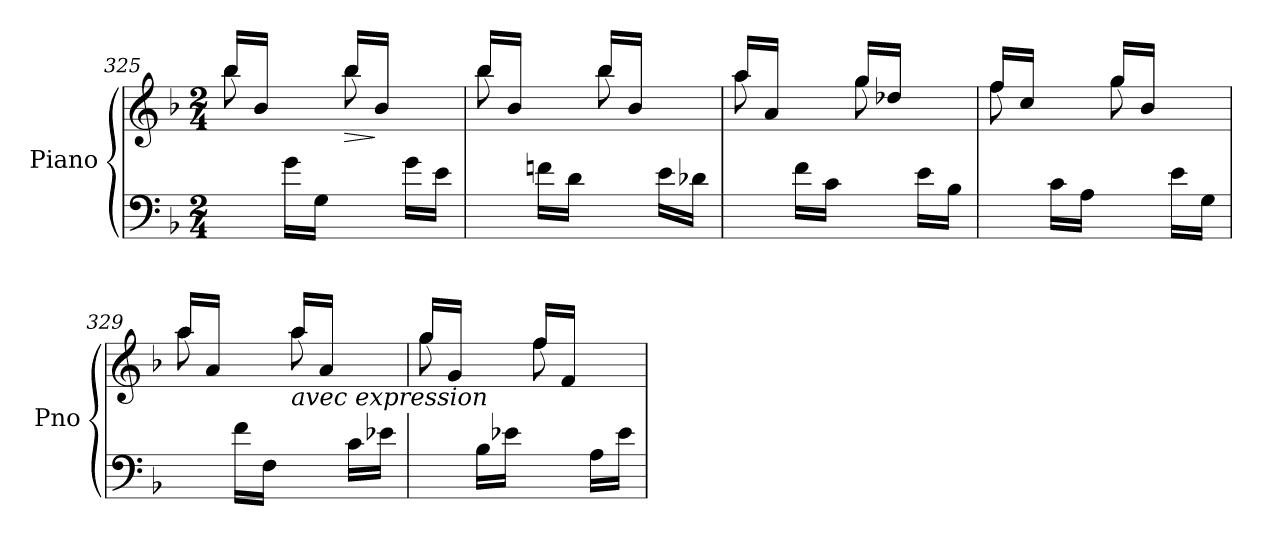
**kern	**kern	**dynam
*part1	*part1	*part1
*staff2	*staff1	*staff1/2
*I"Piano	*	*
*I'Pno	*	*
*clefF4	*clefG2	*
*k[b-]	*k[b-]	*
*M2/4	*M2/4	*
=325	=325	=325
*	*^	*
8ryy	16bb-/LL	8bb-\	.
.	16b-/JJ	.	.
16g\LL	8ryy	8ryy	.
16G\JJ	.	.	.
!	!	!	!LO:HP:b
8ryy	16bb-/LL	8bb-\	>
.	16b-/JJ	.	]
16g\LL	8ryy	8ryy	.
16e\JJ	.	.	.
=326	=326	=326	=326
8ryy	16bb-/LL	8bb-\	.
.	16b-/JJ	.	.
16fn\LL	8ryy	8ryy	.
16d\JJ	.	.	.
8ryy	16bb-/LL	8bb-\	.
.	16b-/JJ	.	.
16e\LL	8ryy	8ryy	.
16d-X\JJ	.	.	.
=327	=327	=327	=327
8ryy	16aa/LL	8aa\	.
.	16a/JJ	.	.
16f\LL	8ryy	8ryy	.
16c\JJ	.	.	.
8ryy	16gg/LL	8gg\	.
.	16dd-X/JJ	.	.
16e\LL	8ryy	8ryy	.
16B-\JJ	.	.	.
=328	=328	=328	=328
8ryy	16ff/LL	8ff\	.
.	16cc/JJ	.	.
16c\LL	8ryy	8ryy	.
16A\JJ	.	.	.
8ryy	16gg/LL	8gg\	.
.	16b-/JJ	.	.
16e\LL	8ryy	8ryy	.
16G\JJ	.	.	.
!!LO:PB:g=z	!!
=329	=329	=329	=329
8ryy	16aa/LL	8aa\	.
.	16a/JJ	.	.
16f\LL	8ryy	8ryy	.
16F\JJ	.	.	.
!	!LO:TX:b:i:t=avec expression	!	!
8ryy	16aa/LL	8aa\	.
.	16a/JJ	.	.
16c\LL	8ryy	8ryy	.
16e-X\JJ	.	.	.
=330	=330	=330	=330
8ryy	16gg/LL	8gg\	.
.	16g/JJ	.	.
16B-\LL	8ryy	8ryy	.
16e-X\JJ	.	.	.
8ryy	16ff/LL	8ff\	.
.	16f/JJ	.	.
16A\LL	8ryy	8ryy	.
16e-\JJ	.	.	.
*	*v	*v	*
=	=	=
*-	*-	*-
